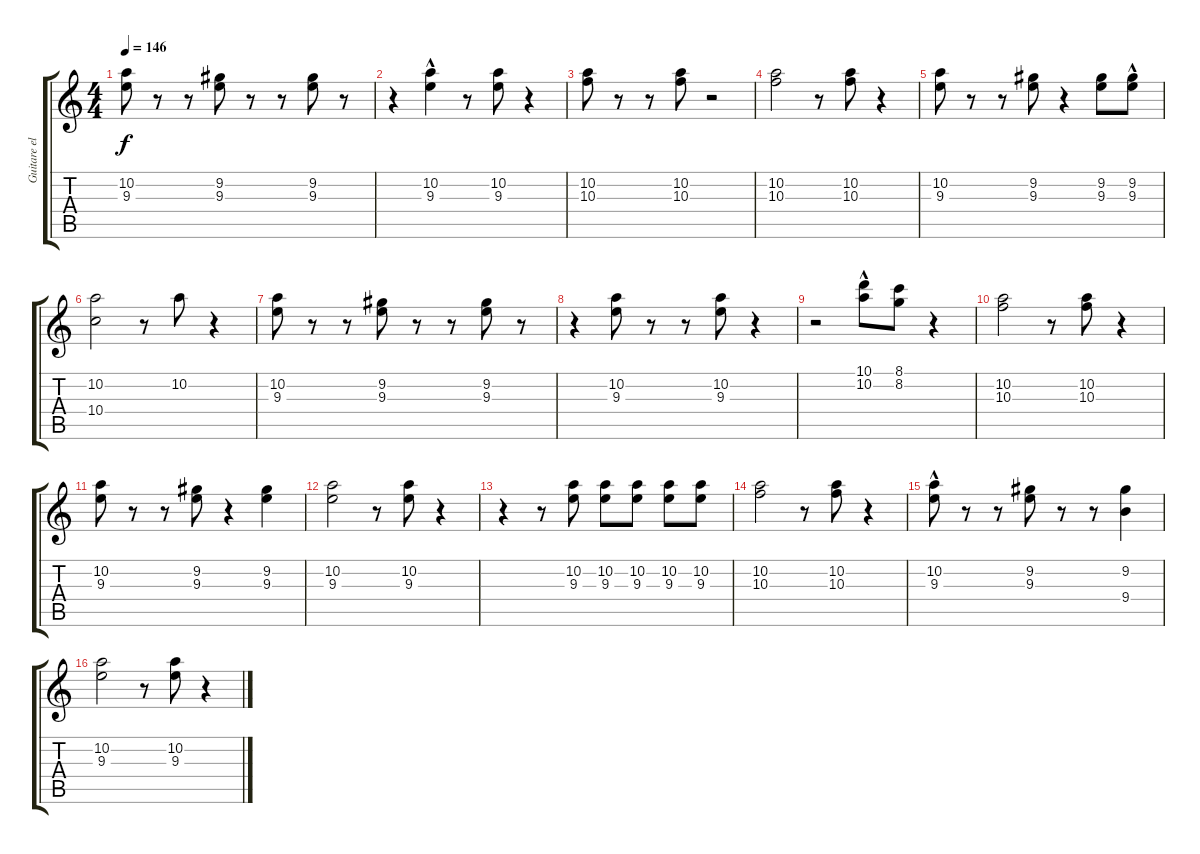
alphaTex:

\track ("Guitare electrique" "Guitare el") {instrument electricguitarmuted}
\staff {score tabs}
\tuning (E4 B3 G3 D3 A2 E2) {hide}
\ts (4 4)
\tempo 146
\clef g2
\ks c
(10.2 9.3).8{dy f} r.8 r.8 (9.2 9.3).8 r.8 r.8 (9.2 9.3).8 r.8 |
r.4 (10.2 9.3{hac}).4 r.8 (10.2 9.3).8 r.4 |
(10.2 10.3).8 r.8 r.8 (10.2 10.3).8 r.2 |
(10.2 10.3).2 r.8 (10.2 10.3).8 r.4 |
(10.2 9.3).8 r.8 r.8 (9.2 9.3).8 r.4 (9.2 9.3).8 (9.2 9.3{hac}).8 |
(10.2 10.4).2 r.8 10.2.8 r.4 |
(10.2 9.3).8 r.8 r.8 (9.2 9.3).8 r.8 r.8 (9.2 9.3).8 r.8 |
r.4 (10.2 9.3).8 r.8 r.8 (10.2 9.3).8 r.4 |
r.2 (10.1 10.2{hac}).8 (8.1 8.2).8 r.4 |
(10.2 10.3).2 r.8 (10.2 10.3).8 r.4 |
(10.2 9.3).8 r.8 r.8 (9.2 9.3).8 r.4 (9.2 9.3).4 |
(10.2 9.3).2 r.8 (10.2 9.3).8 r.4 |
r.4 r.8 (10.2 9.3).8 (10.2 9.3).8 (10.2 9.3).8 (10.2 9.3).8 (10.2 9.3).8 |
(10.2 10.3).2 r.8 (10.2 10.3).8 r.4 |
(10.2 9.3{hac}).8 r.8 r.8 (9.2 9.3).8 r.8 r.8 (9.2 9.4).4 |
(10.2 9.3).2 r.8 (10.2 9.3).8 r.4
